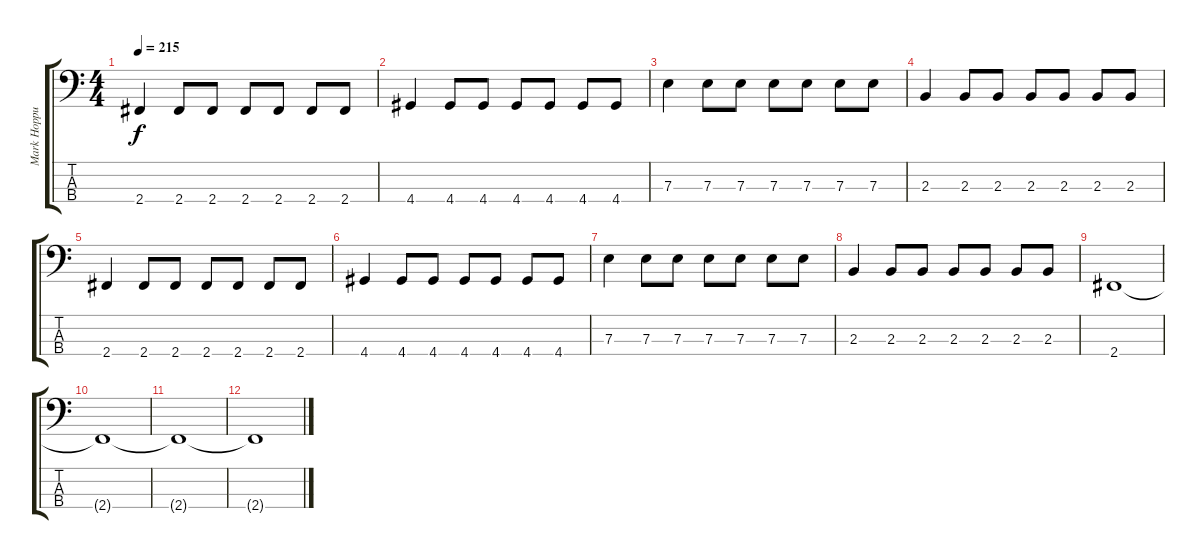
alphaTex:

\track ("Mark Hoppus" "Mark Hoppu") {instrument electricbassfinger}
\staff {score tabs}
\tuning (G2 D2 A1 E1) {hide}
\ts (4 4)
\tempo 215
\clef f4
\ks c
2.4.4{dy f} 2.4.8 2.4.8 2.4.8 2.4.8 2.4.8 2.4.8 |
4.4.4 4.4.8 4.4.8 4.4.8 4.4.8 4.4.8 4.4.8 |
7.3.4 7.3.8 7.3.8 7.3.8 7.3.8 7.3.8 7.3.8 |
2.3.4 2.3.8 2.3.8 2.3.8 2.3.8 2.3.8 2.3.8 |
2.4.4 2.4.8 2.4.8 2.4.8 2.4.8 2.4.8 2.4.8 |
4.4.4 4.4.8 4.4.8 4.4.8 4.4.8 4.4.8 4.4.8 |
7.3.4 7.3.8 7.3.8 7.3.8 7.3.8 7.3.8 7.3.8 |
2.3.4 2.3.8 2.3.8 2.3.8 2.3.8 2.3.8 2.3.8 |
2.4.1{volume 0} |
2.4{t}.1 |
2.4{t}.1 |
2.4{t}.1
